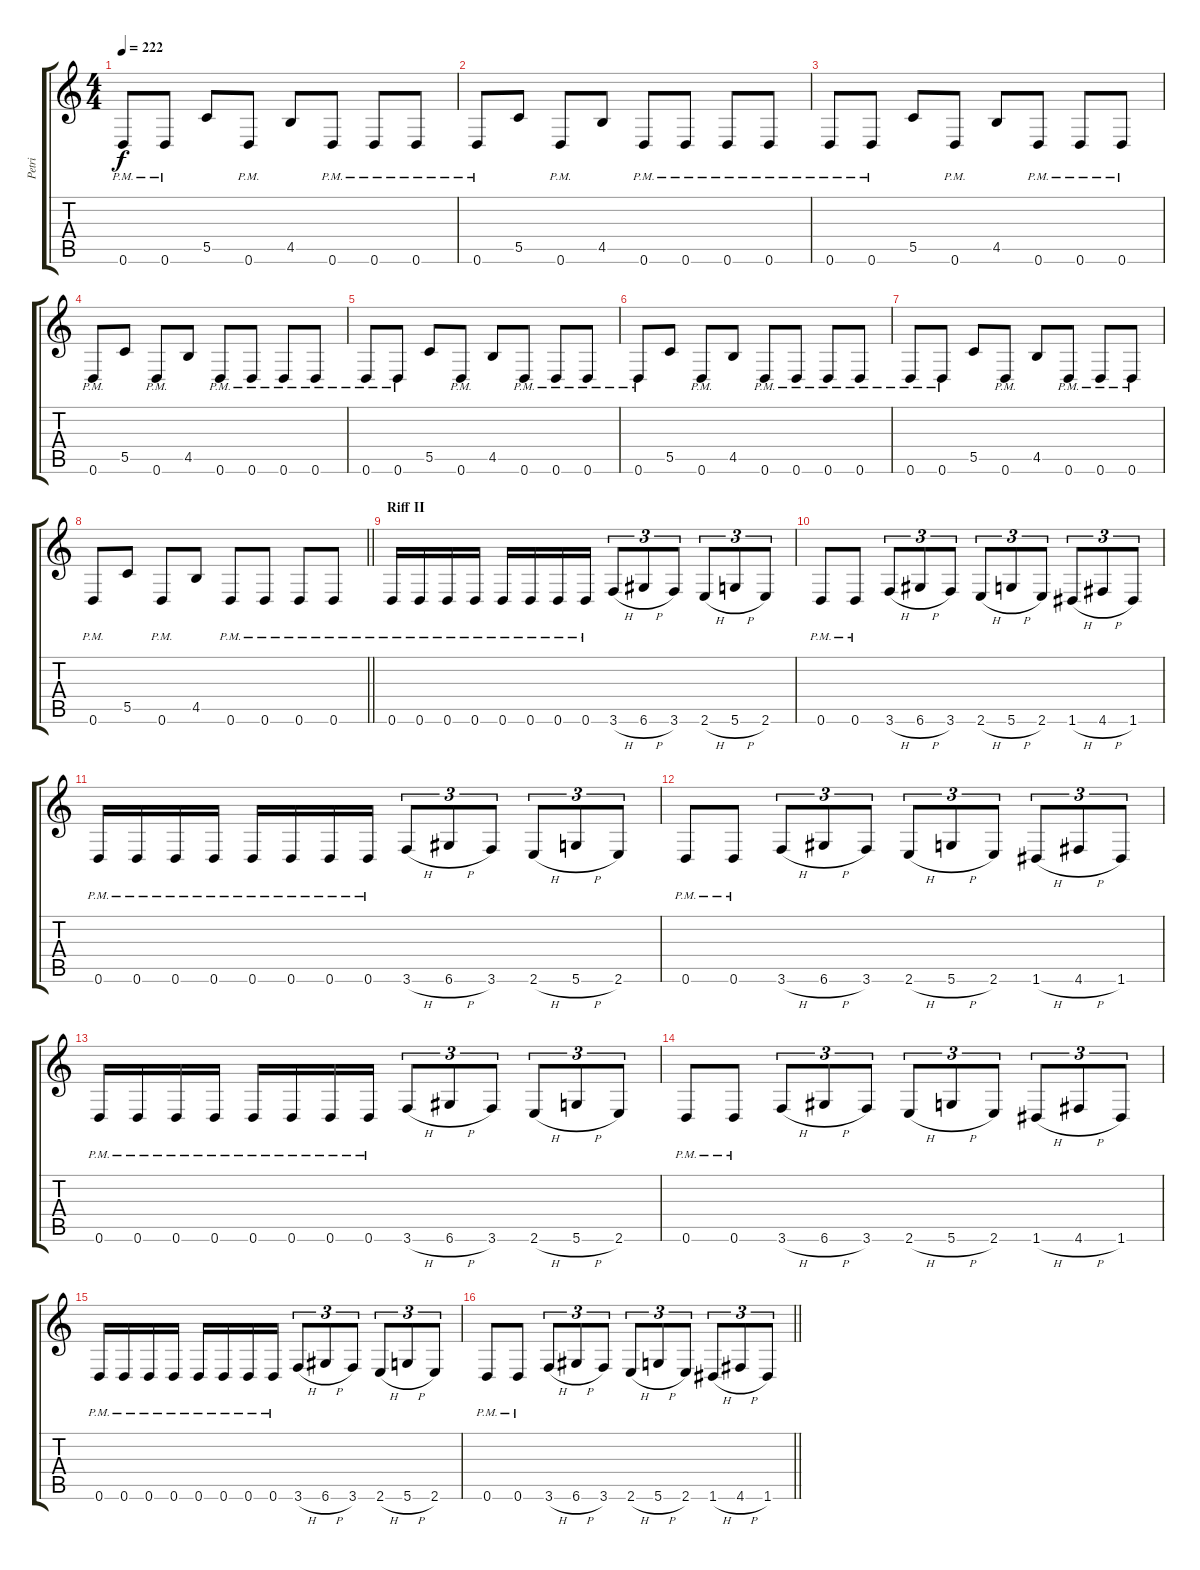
\track ("Petri" "Petri") {instrument distortionguitar}
\staff {score tabs}
\tuning (D4 A3 F3 C3 G2 D2) {hide}
\ts (4 4)
\section ("" "")
\tempo 222
\clef g2
\ks c
0.6{pm}.8{dy f} 0.6{pm}.8 5.5.8 0.6{pm}.8 4.5.8 0.6{pm}.8 0.6{pm}.8 0.6{pm}.8 |
0.6{pm}.8 5.5.8 0.6{pm}.8 4.5.8 0.6{pm}.8 0.6{pm}.8 0.6{pm}.8 0.6{pm}.8 |
0.6{pm}.8 0.6{pm}.8 5.5.8 0.6{pm}.8 4.5.8 0.6{pm}.8 0.6{pm}.8 0.6{pm}.8 |
0.6{pm}.8 5.5.8 0.6{pm}.8 4.5.8 0.6{pm}.8 0.6{pm}.8 0.6{pm}.8 0.6{pm}.8 |
0.6{pm}.8 0.6{pm}.8 5.5.8 0.6{pm}.8 4.5.8 0.6{pm}.8 0.6{pm}.8 0.6{pm}.8 |
0.6{pm}.8 5.5.8 0.6{pm}.8 4.5.8 0.6{pm}.8 0.6{pm}.8 0.6{pm}.8 0.6{pm}.8 |
0.6{pm}.8 0.6{pm}.8 5.5.8 0.6{pm}.8 4.5.8 0.6{pm}.8 0.6{pm}.8 0.6{pm}.8 |
\barLineRight lightlight
0.6{pm}.8 5.5.8 0.6{pm}.8 4.5.8 0.6{pm}.8 0.6{pm}.8 0.6{pm}.8 0.6{pm}.8 |
\section ("" "Riff II")
0.6{pm}.16 0.6{pm}.16 0.6{pm}.16 0.6{pm}.16 0.6{pm}.16 0.6{pm}.16 0.6{pm}.16 0.6{pm}.16 3.6{h}.8{tu (3 2)} 6.6{h}.8{tu (3 2)} 3.6.8{tu (3 2)} 2.6{h}.8{tu (3 2)} 5.6{h}.8{tu (3 2)} 2.6.8{tu (3 2)} |
0.6{pm}.8 0.6{pm}.8 3.6{h}.8{tu (3 2)} 6.6{h}.8{tu (3 2)} 3.6.8{tu (3 2)} 2.6{h}.8{tu (3 2)} 5.6{h}.8{tu (3 2)} 2.6.8{tu (3 2)} 1.6{h}.8{tu (3 2)} 4.6{h}.8{tu (3 2)} 1.6.8{tu (3 2)} |
0.6{pm}.16 0.6{pm}.16 0.6{pm}.16 0.6{pm}.16 0.6{pm}.16 0.6{pm}.16 0.6{pm}.16 0.6{pm}.16 3.6{h}.8{tu (3 2)} 6.6{h}.8{tu (3 2)} 3.6.8{tu (3 2)} 2.6{h}.8{tu (3 2)} 5.6{h}.8{tu (3 2)} 2.6.8{tu (3 2)} |
0.6{pm}.8 0.6{pm}.8 3.6{h}.8{tu (3 2)} 6.6{h}.8{tu (3 2)} 3.6.8{tu (3 2)} 2.6{h}.8{tu (3 2)} 5.6{h}.8{tu (3 2)} 2.6.8{tu (3 2)} 1.6{h}.8{tu (3 2)} 4.6{h}.8{tu (3 2)} 1.6.8{tu (3 2)} |
0.6{pm}.16 0.6{pm}.16 0.6{pm}.16 0.6{pm}.16 0.6{pm}.16 0.6{pm}.16 0.6{pm}.16 0.6{pm}.16 3.6{h}.8{tu (3 2)} 6.6{h}.8{tu (3 2)} 3.6.8{tu (3 2)} 2.6{h}.8{tu (3 2)} 5.6{h}.8{tu (3 2)} 2.6.8{tu (3 2)} |
0.6{pm}.8 0.6{pm}.8 3.6{h}.8{tu (3 2)} 6.6{h}.8{tu (3 2)} 3.6.8{tu (3 2)} 2.6{h}.8{tu (3 2)} 5.6{h}.8{tu (3 2)} 2.6.8{tu (3 2)} 1.6{h}.8{tu (3 2)} 4.6{h}.8{tu (3 2)} 1.6.8{tu (3 2)} |
0.6{pm}.16 0.6{pm}.16 0.6{pm}.16 0.6{pm}.16 0.6{pm}.16 0.6{pm}.16 0.6{pm}.16 0.6{pm}.16 3.6{h}.8{tu (3 2)} 6.6{h}.8{tu (3 2)} 3.6.8{tu (3 2)} 2.6{h}.8{tu (3 2)} 5.6{h}.8{tu (3 2)} 2.6.8{tu (3 2)} |
\barLineRight lightlight
0.6{pm}.8 0.6{pm}.8 3.6{h}.8{tu (3 2)} 6.6{h}.8{tu (3 2)} 3.6.8{tu (3 2)} 2.6{h}.8{tu (3 2)} 5.6{h}.8{tu (3 2)} 2.6.8{tu (3 2)} 1.6{h}.8{tu (3 2)} 4.6{h}.8{tu (3 2)} 1.6.8{tu (3 2)}
